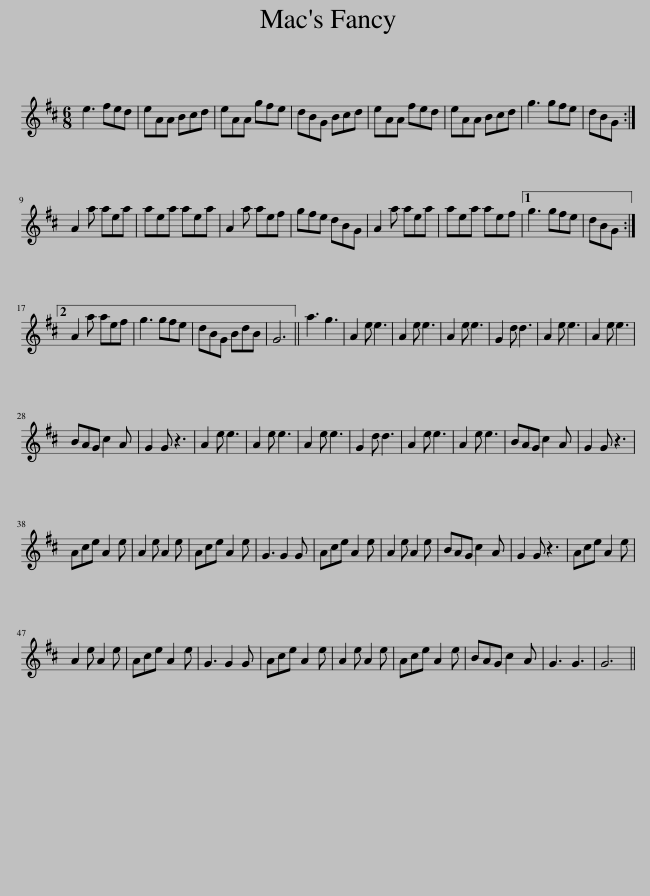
X:1
L:1/8
M:6/8
I:linebreak $
K:D
V:1 treble
V:1
 e3 fed | eAA Bcd | eAA gfe | dBG Bcd | eAA fed | %5
 eAA Bcd | g3 gfe | dBG :|$ A2 a aea | aea aea | %10
 A2 a aef | gfe dBG | A2 a aea | aea aef |1 g3 gfe | %15
 dBG :|2$ A2 a aef | g3 gfe | dBG BdB | G6 || %20
 a3 g3 | A2 e e3 | A2 e e3 | A2 e e3 | G2 d d3 | %25
 A2 e e3 | A2 e e3 |$ BAG c2 A | G2 G z3 | A2 e e3 | %30
 A2 e e3 | A2 e e3 | G2 d d3 | A2 e e3 | A2 e e3 | %35
 BAG c2 A | G2 G z3 |$ Ace A2 e | A2 e A2 e | Ace A2 e | %40
 G3 G2 G | Ace A2 e | A2 e A2 e | BAG c2 A | G2 G z3 | %45
 Ace A2 e |$ A2 e A2 e | Ace A2 e | G3 G2 G | Ace A2 e | %50
 A2 e A2 e | Ace A2 e | BAG c2 A | G3 G3 | G6 || %55
